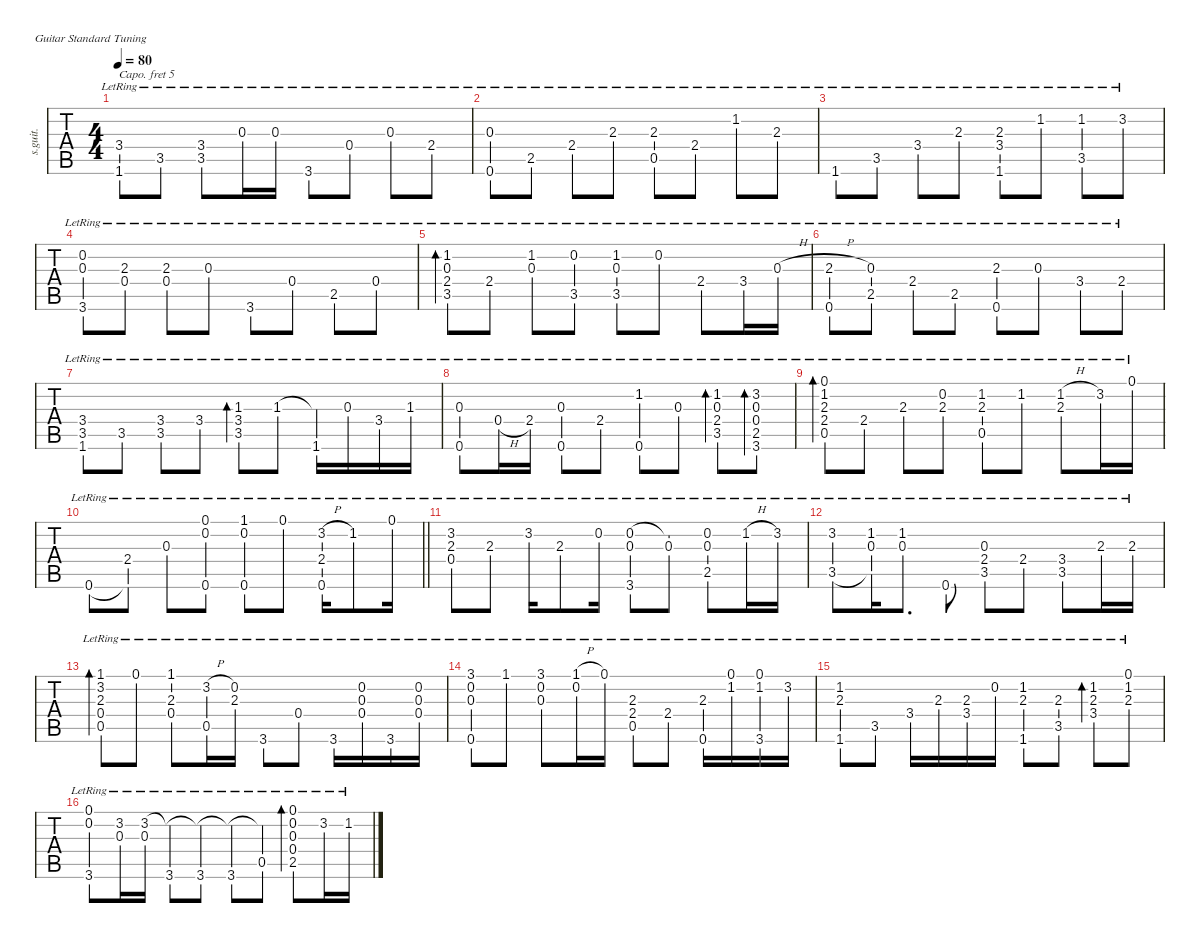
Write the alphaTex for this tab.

\defaultSystemsLayout 4
\hideDynamics
\bracketExtendMode nobrackets
\otherSystemsTrackNameOrientation horizontal
\chordDiagramsInScore
\track ("音轨 1" "s.guit.") {instrument acousticguitarsteel}
\staff {tabs}
\capo 5
\tuning (E4 B3 G3 D3 A2 E2)
\ts (4 4)
\tempo 80
\clef g2
\ks c
(3.4{lr} 1.6{lr}).8{dy f} 3.5{lr}.8 (3.4{lr} 3.5{lr}).8 0.3{lr}.16 0.3{lr}.16 3.6{lr}.8 0.4{lr}.8 0.3{lr}.8 2.4{lr}.8 |
(0.3{lr} 0.6{lr}).8 2.5{lr}.8 2.4{lr}.8 2.3{lr}.8 (2.3{lr} 0.5{lr}).8 2.4{lr}.8 1.2{lr}.8 2.3{lr}.8 |
1.6{lr}.8 3.5{lr}.8 3.4{lr}.8 2.3{lr}.8 (2.3{lr} 3.4{lr} 1.6{lr}).8 1.2{lr}.8 (1.2{lr} 3.5{lr}).8 3.2{lr}.8 |
(0.2{lr} 0.3{lr} 3.6{lr}).8 (2.3{lr} 0.4{lr}).8 (2.3{lr} 0.4{lr}).8 0.3{lr}.8 3.6{lr}.8 0.4{lr}.8 2.5{lr}.8 0.4{lr}.8 |
(1.2{lr} 0.3{lr} 2.4{lr} 3.5{lr}).8{bd 120} 2.4{lr}.8 (1.2{lr} 0.3{lr}).8 (0.2{lr} 3.5{lr}).8 (1.2{lr} 0.3{lr} 3.5{lr}).8 0.2{lr}.8 2.4{lr}.8 3.4{lr}.16 0.3{h lr}.16 |
(2.3{h lr} 0.6{lr}).8 (0.3{lr} 2.5{lr}).8 2.4{lr}.8 2.5{lr}.8 (2.3{lr} 0.6{lr}).8 0.3{lr}.8 3.4{lr}.8 2.4{lr}.8 |
(3.4{lr} 3.5{lr} 1.6{lr}).8 3.5{lr}.8 (3.4{lr} 3.5{lr}).8 3.4{lr}.8 (1.3{lr} 3.4{lr} 3.5{lr}).8{bd 120} 1.3{lr}.8 (1.3{lr t} 1.6{lr}).16 0.3{lr}.16 3.4{lr}.16 1.3{lr}.16 |
(0.3{lr} 0.6{lr}).8 0.4{h lr}.16 2.4{lr}.16 (0.3{lr} 0.6{lr}).8 2.4{lr}.8 (1.2{lr} 0.6{lr}).8 0.3{lr}.8 (1.2{lr} 0.3{lr} 2.4{lr} 3.5{lr}).8{bd 120} (3.2{lr} 0.3{lr} 0.4{lr} 2.5{lr} 3.6{lr}).8{bd 120} |
(0.1{lr} 1.2{lr} 2.3{lr} 2.4{lr} 0.5{lr}).8{bd 60} 2.4{lr}.8 2.3{lr}.8 (0.2{lr} 2.3{lr}).8 (1.2{lr} 2.3{lr} 0.5{lr}).8 1.2{lr}.8 (1.2{h lr} 2.3{lr}).8 3.2{lr}.16 0.1{lr}.16 |
\barLineRight lightlight
0.6{lr}.8 (2.4{lr} 0.6{lr t}).8 0.3{lr}.8 (0.1{lr} 0.2{lr} 0.6{lr}).8 (1.1{lr} 0.2{lr} 0.6{lr}).8 0.1{lr}.8 (3.2{h lr} 2.4{lr} 0.6{lr}).16 1.2{lr}.8 0.1{lr}.16 |
(3.2{lr} 2.3{lr} 0.4{lr}).8 2.3{lr}.8 3.2{lr}.16 2.3{lr}.8 0.2{lr}.16 (0.2{lr} 0.3{lr} 3.6{lr}).8 (0.2{lr t} 0.3{lr}).8 (0.2{lr} 0.3{lr} 2.5{lr}).8 1.2{h lr}.16 3.2{lr}.16 |
(3.2{lr} 3.5{lr}).8 (1.2{lr} 0.3{lr} 3.5{lr t}).16 (1.2{lr} 0.3{lr}).8{d} 0.6{lr}.8 (0.3{lr} 2.4{lr} 3.5{lr}).8 2.4{lr}.8 (3.4{lr} 3.5{lr}).8 2.3{lr}.16 2.3{lr}.16 |
(1.1{lr} 3.2{lr} 2.3{lr} 0.4{lr} 0.5{lr}).8{bd 120} 0.1{lr}.8 (1.1{lr} 2.3{lr} 0.4{lr}).8 (3.2{h lr} 0.5{lr}).16 (0.2{lr} 2.3{lr}).16 3.6{lr}.8 0.4{lr}.8 3.6{lr}.16 (0.2{lr} 0.3{lr} 0.4{lr}).16 3.6{lr}.16 (0.2{lr} 0.3{lr} 0.4{lr}).16 |
(3.1{lr} 0.2{lr} 0.3{lr} 0.6{lr}).8 1.1{lr}.8 (3.1{lr} 0.2{lr} 0.3{lr}).8 (1.1{h lr} 0.2{lr}).16 0.1{lr}.16 (2.3{lr} 2.4{lr} 0.5{lr}).8 2.4{lr}.8 (2.3{lr} 0.6{lr}).16 (0.1{lr} 1.2{lr}).16 (0.1{lr} 1.2{lr} 3.6{lr}).16 3.2{lr}.16 |
(1.2{lr} 2.3{lr} 1.6{lr}).8 3.5{lr}.8 3.4{lr}.16 2.3{lr}.16 (2.3{lr} 3.4{lr}).16 0.2{lr}.16 (1.2{lr} 2.3{lr} 1.6{lr}).8 (2.3{lr} 3.5{lr}).8 (1.2{lr} 2.3{lr} 3.4{lr}).8{bd 60} (0.1{lr} 1.2{lr} 2.3{lr}).8 |
(0.1{lr} 0.2{lr} 3.6{lr}).8 (3.2{lr} 0.3{lr}).16 (3.2{lr} 0.3{lr}).16 (3.2{lr t} 3.6{lr}).8 (3.2{lr t} 3.6{lr}).8 (3.2{lr t} 3.6{lr}).8 (3.2{lr t} 0.5{lr}).8 (0.1{lr} 0.2{lr} 0.3{lr} 0.4{lr} 2.5{lr}).8{bd 30} 3.2{lr}.16 1.2{lr}.16
